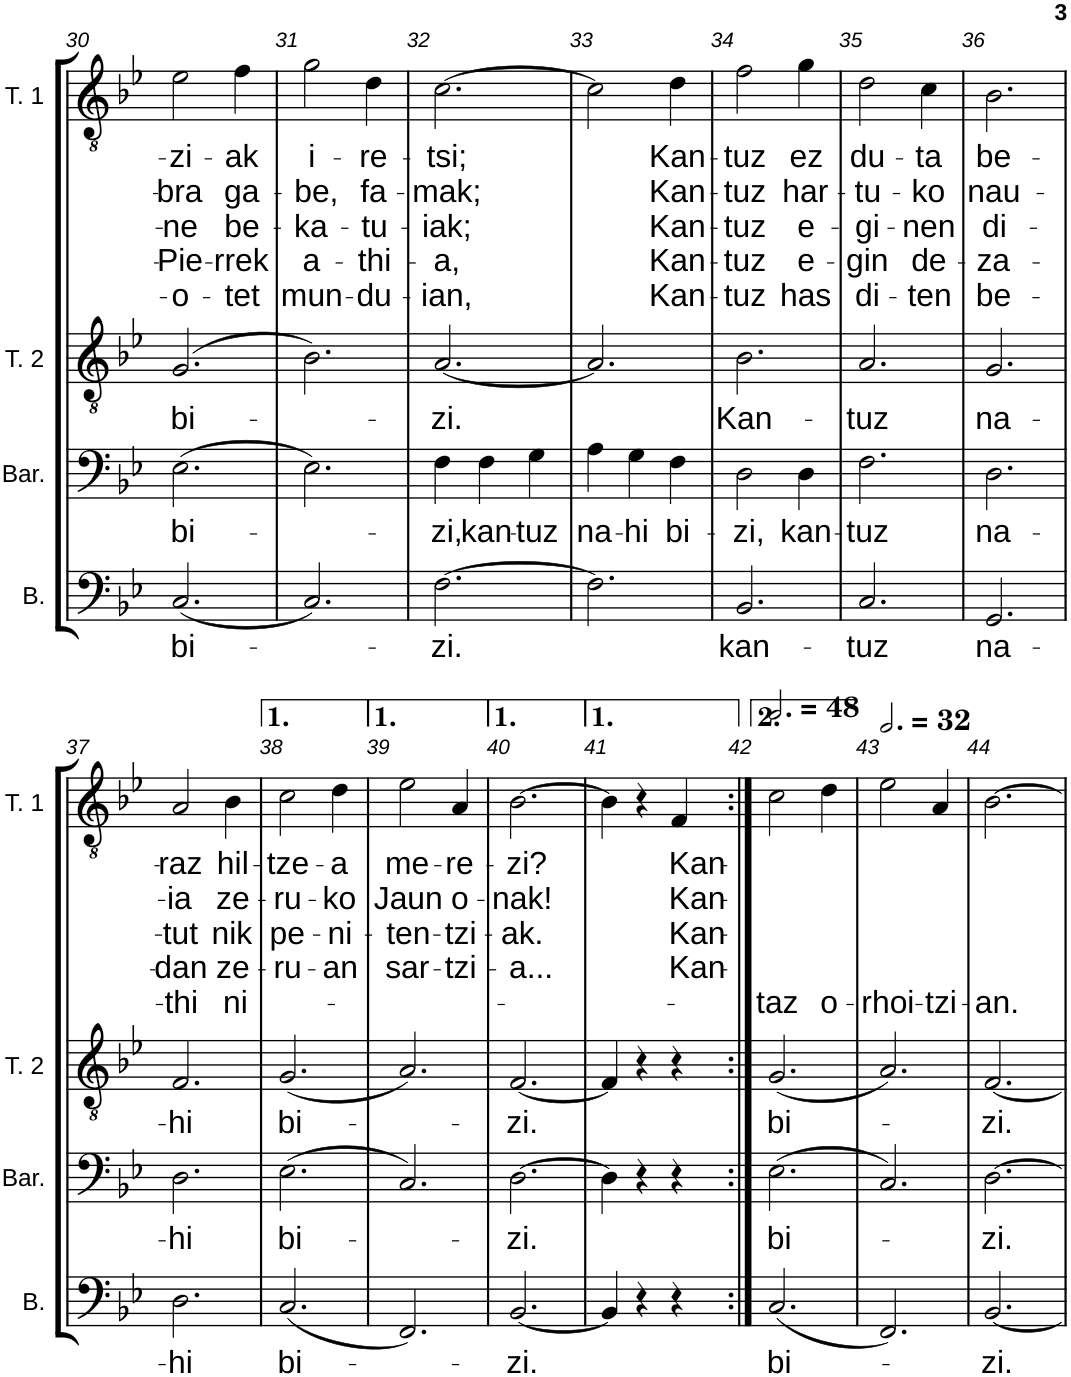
**kern	**text	**kern	**text	**kern	**text	**kern	**text	**text	**text	**text	**text
*part4	*part4	*part3	*part3	*part2	*part2	*part1	*part1	*part1	*part1	*part1	*part1
*staff4	*staff4	*staff3	*staff3	*staff2	*staff2	*staff1	*staff1	*staff1	*staff1	*staff1	*staff1
*I"Basse	*	*I"Baryton	*	*I"Ténor 2	*	*I"Ténor 1	*	*	*	*	*
*I'B.	*	*I'Bar.	*	*I'T. 2	*	*I'T. 1	*	*	*	*	*
!!LO:PB:g=z
*clefF4	*	*clefF4	*	*clefGv2	*	*clefGv2	*	*	*	*	*
*k[b-e-]	*	*k[b-e-]	*	*k[b-e-]	*	*k[b-e-]	*	*	*	*	*
*M3/4	*	*M3/4	*	*M3/4	*	*M3/4	*	*	*	*	*
=30	=30	=30	=30	=30	=30	=30	=30	=30	=30	=30	=30
!	!LO:LY:b	!	!LO:LY:b	!	!LO:LY:b	!	!LO:LY:b	!LO:LY:b	!LO:LY:b	!LO:LY:b	!LO:LY:b
(2.C/	bi-	(2.E-\	bi-	(2.G/	bi-	2e-\	-zi-	-bra	-ne	-Pie-	-o-
!	!	!	!	!	!	!	!LO:LY:b	!LO:LY:b	!LO:LY:b	!LO:LY:b	!LO:LY:b
.	.	.	.	.	.	4f\	-ak	ga-	be-	-rrek	-tet
=31	=31	=31	=31	=31	=31	=31	=31	=31	=31	=31	=31
!	!	!	!	!	!	!	!LO:LY:b	!LO:LY:b	!LO:LY:b	!LO:LY:b	!LO:LY:b
2.C/)	.	2.E-\)	.	2.B-\)	.	2g\	i-	-be,	-ka-	a-	mun-
!	!	!	!	!	!	!	!LO:LY:b	!LO:LY:b	!LO:LY:b	!LO:LY:b	!LO:LY:b
.	.	.	.	.	.	4d\	-re-	fa-	-tu-	-thi-	-du-
=32	=32	=32	=32	=32	=32	=32	=32	=32	=32	=32	=32
!	!LO:LY:b	!	!LO:LY:b	!	!LO:LY:b	!	!LO:LY:b	!LO:LY:b	!LO:LY:b	!LO:LY:b	!LO:LY:b
[2.F\	-zi.	4F\	-zi,	[2.A/	-zi.	[2.c\	-tsi;	-mak;	-iak;	-a,	-ian,
!	!	!	!LO:LY:b	!	!	!	!	!	!	!	!
.	.	4F\	kan-	.	.	.	.	.	.	.	.
!	!	!	!LO:LY:b	!	!	!	!	!	!	!	!
.	.	4G\	-tuz	.	.	.	.	.	.	.	.
=33	=33	=33	=33	=33	=33	=33	=33	=33	=33	=33	=33
!	!	!	!LO:LY:b	!	!	!	!	!	!	!	!
2.F\]	.	4A\	na-	2.A/]	.	2c\]	.	.	.	.	.
!	!	!	!LO:LY:b	!	!	!	!	!	!	!	!
.	.	4G\	-hi	.	.	.	.	.	.	.	.
!	!	!	!LO:LY:b	!	!	!	!LO:LY:b	!LO:LY:b	!LO:LY:b	!LO:LY:b	!LO:LY:b
.	.	4F\	bi-	.	.	4d\	Kan-	Kan-	Kan-	Kan-	Kan-
=34	=34	=34	=34	=34	=34	=34	=34	=34	=34	=34	=34
!	!LO:LY:b	!	!LO:LY:b	!	!LO:LY:b	!	!LO:LY:b	!LO:LY:b	!LO:LY:b	!LO:LY:b	!LO:LY:b
2.BB-/	kan-	2D\	-zi,	2.B-\	Kan-	2f\	-tuz	-tuz	-tuz	-tuz	-tuz
!	!	!	!LO:LY:b	!	!	!	!LO:LY:b	!LO:LY:b	!LO:LY:b	!LO:LY:b	!LO:LY:b
.	.	4D\	kan-	.	.	4g\	ez	har-	e-	e-	has
=35	=35	=35	=35	=35	=35	=35	=35	=35	=35	=35	=35
!	!LO:LY:b	!	!LO:LY:b	!	!LO:LY:b	!	!LO:LY:b	!LO:LY:b	!LO:LY:b	!LO:LY:b	!LO:LY:b
2.C/	-tuz	2.F\	-tuz	2.A/	-tuz	2d\	du-	-tu-	-gi-	-gin	di-
!	!	!	!	!	!	!	!LO:LY:b	!LO:LY:b	!LO:LY:b	!LO:LY:b	!LO:LY:b
.	.	.	.	.	.	4c\	-ta	-ko	-nen	de-	-ten
=36	=36	=36	=36	=36	=36	=36	=36	=36	=36	=36	=36
!	!LO:LY:b	!	!LO:LY:b	!	!LO:LY:b	!	!LO:LY:b	!LO:LY:b	!LO:LY:b	!LO:LY:b	!LO:LY:b
2.GG/	na-	2.D\	na-	2.G/	na-	2.B-\	be-	nau-	di-	-za-	be-
!!LO:LB:g=z
=37	=37	=37	=37	=37	=37	=37	=37	=37	=37	=37	=37
!	!LO:LY:b	!	!LO:LY:b	!	!LO:LY:b	!	!LO:LY:b	!LO:LY:b	!LO:LY:b	!LO:LY:b	!LO:LY:b
2.D\	-hi	2.D\	-hi	2.F/	-hi	2A/	-raz	-ia	-tut	-dan	-thi
!	!	!	!	!	!	!	!LO:LY:b	!LO:LY:b	!LO:LY:b	!LO:LY:b	!LO:LY:b
.	.	.	.	.	.	4B-\	hil-	ze-	nik	ze-	ni-
=38	=38	=38	=38	=38	=38	=38	=38	=38	=38	=38	=38
!	!LO:LY:b	!	!LO:LY:b	!	!LO:LY:b	!	!LO:LY:b	!LO:LY:b	!LO:LY:b	!LO:LY:b	!
(2.C/	bi-	(2.E-\	bi-	(2.G/	bi-	2c\	-tze-	-ru-	pe-	-ru-	.
!	!	!	!	!	!	!	!LO:LY:b	!LO:LY:b	!LO:LY:b	!LO:LY:b	!
.	.	.	.	.	.	4d\	-a	-ko	-ni-	-an	.
=39	=39	=39	=39	=39	=39	=39	=39	=39	=39	=39	=39
!	!	!	!	!	!	!	!LO:LY:b	!LO:LY:b	!LO:LY:b	!LO:LY:b	!
2.FF/)	.	2.C/)	.	2.A/)	.	2e-\	me-	Jaun	-ten-	sar-	.
!	!	!	!	!	!	!	!LO:LY:b	!LO:LY:b	!LO:LY:b	!LO:LY:b	!
.	.	.	.	.	.	4A/	-re-	o-	-tzi-	-tzi-	.
=40	=40	=40	=40	=40	=40	=40	=40	=40	=40	=40	=40
!	!LO:LY:b	!	!LO:LY:b	!	!LO:LY:b	!	!LO:LY:b	!LO:LY:b	!LO:LY:b	!LO:LY:b	!
[2.BB-/	-zi.	[2.D\	-zi.	[2.F/	-zi.	[2.B-\	-zi?	-nak!	-ak.	-a...	.
=41	=41	=41	=41	=41	=41	=41	=41	=41	=41	=41	=41
4BB-/]	.	4D\]	.	4F/]	.	4B-\]	.	.	.	.	.
4r	.	4r	.	4r	.	4r	.	.	.	.	.
!	!	!	!	!	!	!	!LO:LY:b	!LO:LY:b	!LO:LY:b	!LO:LY:b	!
4r	.	4r	.	4r	.	4F/	Kan-	Kan-	Kan-	Kan-	.
=42:|!	=42:|!	=42:|!	=42:|!	=42:|!	=42:|!	=42:|!	=42:|!	=42:|!	=42:|!	=42:|!	=42:|!
*	*	*	*	*	*	*MM144	*	*	*	*	*
!	!LO:LY:b	!	!LO:LY:b	!	!LO:LY:b	!	!	!	!	!	!LO:LY:b
(2.C/	bi-	(2.E-\	bi-	(2.G/	bi-	2c\	.	.	.	.	taz
!	!	!	!	!	!	!	!	!	!	!	!LO:LY:b
.	.	.	.	.	.	4d\	.	.	.	.	o-
=43	=43	=43	=43	=43	=43	=43	=43	=43	=43	=43	=43
*	*	*	*	*	*	*MM96	*	*	*	*	*
!	!	!	!	!	!	!	!	!	!	!	!LO:LY:b
2.FF/)	.	2.C/)	.	2.A/)	.	2e-\	.	.	.	.	-rhoi-
!	!	!	!	!	!	!	!	!	!	!	!LO:LY:b
.	.	.	.	.	.	4A/	.	.	.	.	-tzi-
=44	=44	=44	=44	=44	=44	=44	=44	=44	=44	=44	=44
!	!LO:LY:b	!	!LO:LY:b	!	!LO:LY:b	!	!	!	!	!	!LO:LY:b
[2.BB-/	-zi.	[2.D\	-zi.	[2.F/	-zi.	[2.B-\	.	.	.	.	-an.
=	=	=	=	=	=	=	=	=	=	=	=
*-	*-	*-	*-	*-	*-	*-	*-	*-	*-	*-	*-
